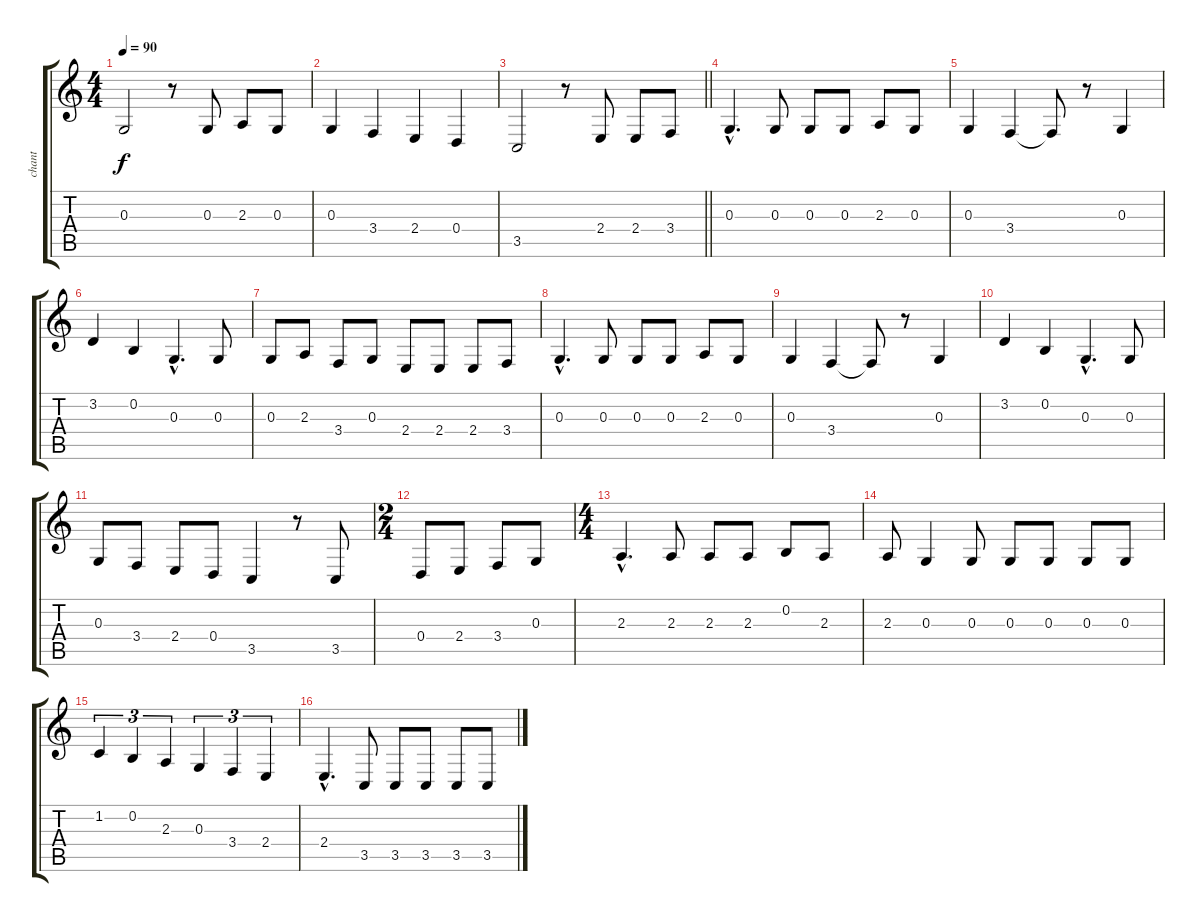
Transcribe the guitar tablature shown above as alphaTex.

\track ("chant" "chant") {instrument oboe}
\staff {score tabs}
\tuning (E4 B3 G3 D3 A2 E2) {hide}
\ts (4 4)
\tempo 90
\clef g2
\ks c
0.3.2{dy f} r.8 0.3.8 2.3.8 0.3.8 |
0.3.4 3.4.4 2.4.4 0.4.4 |
\barLineRight lightlight
3.5.2 r.8 2.4.8 2.4.8 3.4.8 |
0.3{hac}.4{d} 0.3.8 0.3.8 0.3.8 2.3.8 0.3.8 |
0.3.4 3.4.4 3.4{t}.8 r.8 0.3.4 |
3.2.4 0.2.4 0.3{hac}.4{d} 0.3.8 |
0.3.8 2.3.8 3.4.8 0.3.8 2.4.8 2.4.8 2.4.8 3.4.8 |
0.3{hac}.4{d} 0.3.8 0.3.8 0.3.8 2.3.8 0.3.8 |
0.3.4 3.4.4 3.4{t}.8 r.8 0.3.4 |
3.2.4 0.2.4 0.3{hac}.4{d} 0.3.8 |
0.3.8 3.4.8 2.4.8 0.4.8 3.5.4 r.8 3.5.8 |
\ts (2 4)
0.4.8 2.4.8 3.4.8 0.3.8 |
\ts (4 4)
2.3{hac}.4{d} 2.3.8 2.3.8 2.3.8 0.2.8 2.3.8 |
2.3.8 0.3.4 0.3.8 0.3.8 0.3.8 0.3.8 0.3.8 |
1.2.4{tu (3 2)} 0.2.4{tu (3 2)} 2.3.4{tu (3 2)} 0.3.4{tu (3 2)} 3.4.4{tu (3 2)} 2.4.4{tu (3 2)} |
2.4{hac}.4{d} 3.5.8 3.5.8 3.5.8 3.5.8 3.5.8
